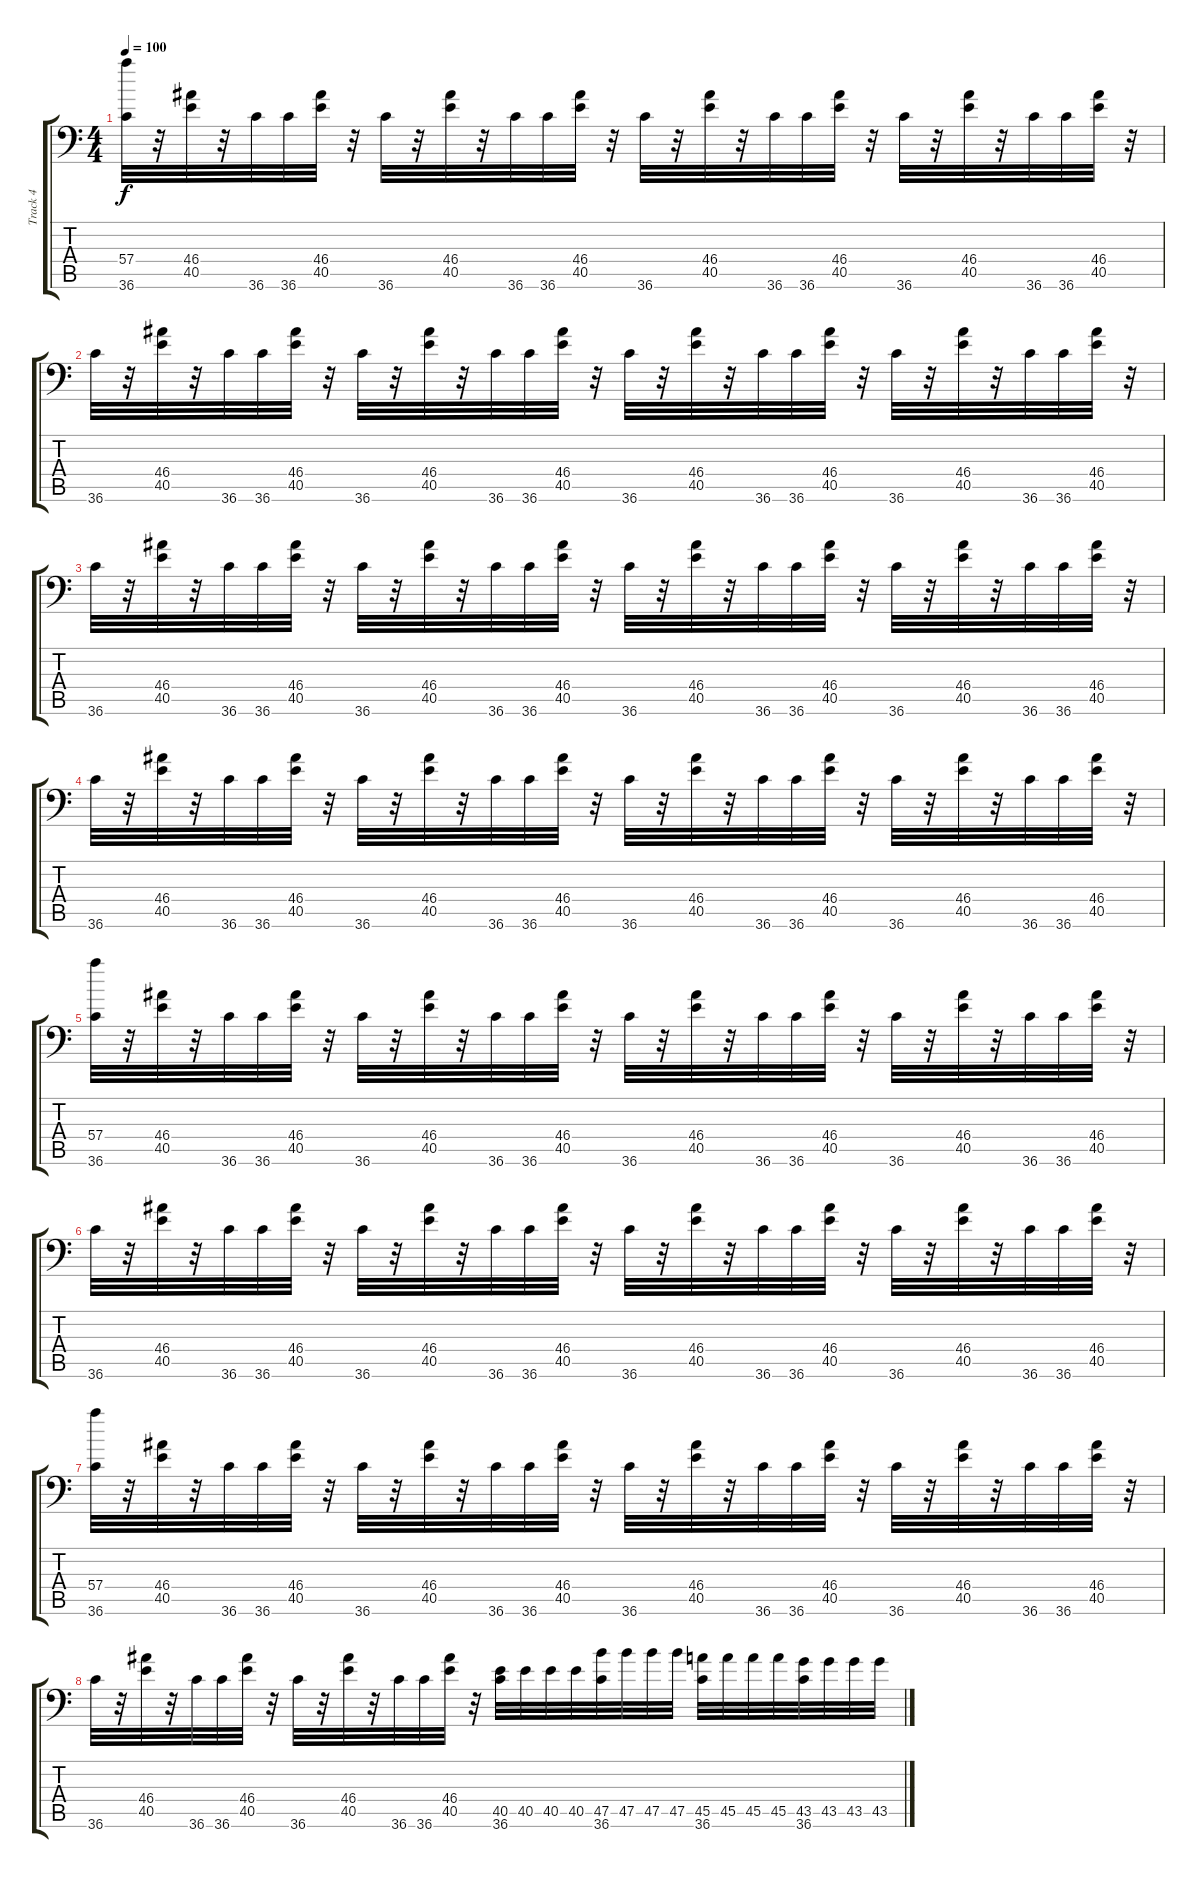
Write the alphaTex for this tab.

\track ("Track 4" "Track 4") {instrument acousticgrandpiano}
\staff {score tabs}
\tuning (C-1 C-1 C-1 C-1 C-1 C-1) {hide}
\ts (4 4)
\tempo 100
\clef f4
\ks c
(57.4 36.6).32{dy f} r.32 (46.4 40.5).32 r.32 36.6.32 36.6.32 (46.4 40.5).32 r.32 36.6.32 r.32 (46.4 40.5).32 r.32 36.6.32 36.6.32 (46.4 40.5).32 r.32 36.6.32 r.32 (46.4 40.5).32 r.32 36.6.32 36.6.32 (46.4 40.5).32 r.32 36.6.32 r.32 (46.4 40.5).32 r.32 36.6.32 36.6.32 (46.4 40.5).32 r.32 |
36.6.32 r.32 (46.4 40.5).32 r.32 36.6.32 36.6.32 (46.4 40.5).32 r.32 36.6.32 r.32 (46.4 40.5).32 r.32 36.6.32 36.6.32 (46.4 40.5).32 r.32 36.6.32 r.32 (46.4 40.5).32 r.32 36.6.32 36.6.32 (46.4 40.5).32 r.32 36.6.32 r.32 (46.4 40.5).32 r.32 36.6.32 36.6.32 (46.4 40.5).32 r.32 |
36.6.32 r.32 (46.4 40.5).32 r.32 36.6.32 36.6.32 (46.4 40.5).32 r.32 36.6.32 r.32 (46.4 40.5).32 r.32 36.6.32 36.6.32 (46.4 40.5).32 r.32 36.6.32 r.32 (46.4 40.5).32 r.32 36.6.32 36.6.32 (46.4 40.5).32 r.32 36.6.32 r.32 (46.4 40.5).32 r.32 36.6.32 36.6.32 (46.4 40.5).32 r.32 |
36.6.32 r.32 (46.4 40.5).32 r.32 36.6.32 36.6.32 (46.4 40.5).32 r.32 36.6.32 r.32 (46.4 40.5).32 r.32 36.6.32 36.6.32 (46.4 40.5).32 r.32 36.6.32 r.32 (46.4 40.5).32 r.32 36.6.32 36.6.32 (46.4 40.5).32 r.32 36.6.32 r.32 (46.4 40.5).32 r.32 36.6.32 36.6.32 (46.4 40.5).32 r.32 |
(57.4 36.6).32 r.32 (46.4 40.5).32 r.32 36.6.32 36.6.32 (46.4 40.5).32 r.32 36.6.32 r.32 (46.4 40.5).32 r.32 36.6.32 36.6.32 (46.4 40.5).32 r.32 36.6.32 r.32 (46.4 40.5).32 r.32 36.6.32 36.6.32 (46.4 40.5).32 r.32 36.6.32 r.32 (46.4 40.5).32 r.32 36.6.32 36.6.32 (46.4 40.5).32 r.32 |
36.6.32 r.32 (46.4 40.5).32 r.32 36.6.32 36.6.32 (46.4 40.5).32 r.32 36.6.32 r.32 (46.4 40.5).32 r.32 36.6.32 36.6.32 (46.4 40.5).32 r.32 36.6.32 r.32 (46.4 40.5).32 r.32 36.6.32 36.6.32 (46.4 40.5).32 r.32 36.6.32 r.32 (46.4 40.5).32 r.32 36.6.32 36.6.32 (46.4 40.5).32 r.32 |
(57.4 36.6).32 r.32 (46.4 40.5).32 r.32 36.6.32 36.6.32 (46.4 40.5).32 r.32 36.6.32 r.32 (46.4 40.5).32 r.32 36.6.32 36.6.32 (46.4 40.5).32 r.32 36.6.32 r.32 (46.4 40.5).32 r.32 36.6.32 36.6.32 (46.4 40.5).32 r.32 36.6.32 r.32 (46.4 40.5).32 r.32 36.6.32 36.6.32 (46.4 40.5).32 r.32 |
36.6.32 r.32 (46.4 40.5).32 r.32 36.6.32 36.6.32 (46.4 40.5).32 r.32 36.6.32 r.32 (46.4 40.5).32 r.32 36.6.32 36.6.32 (46.4 40.5).32 r.32 (40.5 36.6).32 40.5.32 40.5.32 40.5.32 (47.5 36.6).32 47.5.32 47.5.32 47.5.32 (45.5 36.6).32 45.5.32 45.5.32 45.5.32 (43.5 36.6).32 43.5.32 43.5.32 43.5.32
